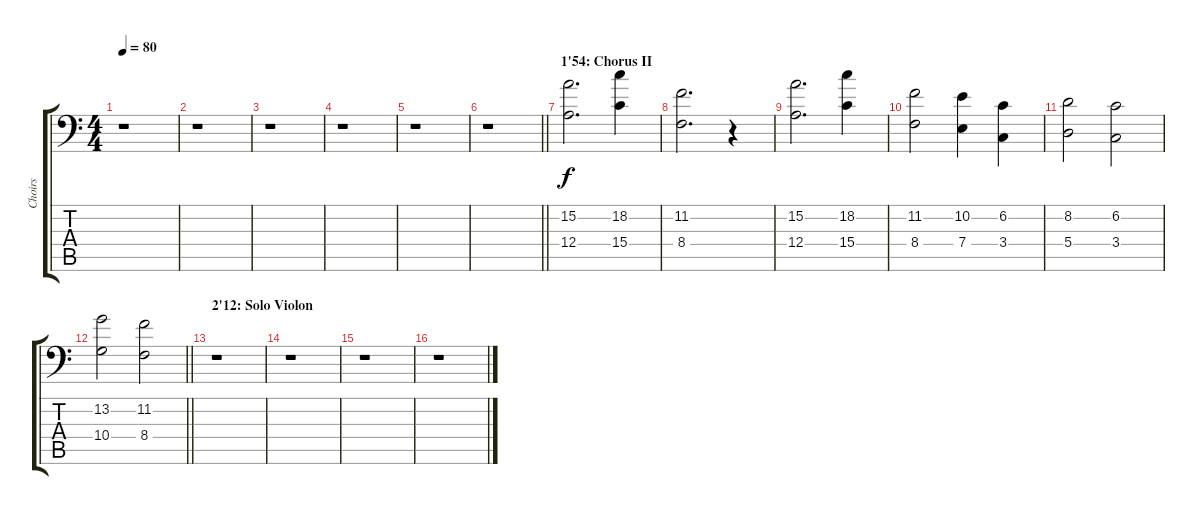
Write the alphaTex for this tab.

\track ("Choirs" "Choirs") {instrument choiraahs}
\staff {score tabs}
\tuning (B3 Gb3 D3 A2 E2 A1) {hide}
\ts (4 4)
\tempo 80
\clef f4
\ks c
r.1{dy f} |
r.1 |
r.1 |
r.1 |
r.1 |
\barLineRight lightlight
r.1 |
\section ("" "1'54: Chorus II")
(15.2 12.4).2{d volume 8} (18.2 15.4).4 |
(11.2 8.4).2{d} r.4 |
(15.2 12.4).2{d} (18.2 15.4).4 |
(11.2 8.4).2 (10.2 7.4).4 (6.2 3.4).4 |
(8.2 5.4).2 (6.2 3.4).2 |
\barLineRight lightlight
(13.2 10.4).2 (11.2 8.4).2 |
\section ("" "2'12: Solo Violon")
r.1 |
r.1 |
r.1 |
r.1
